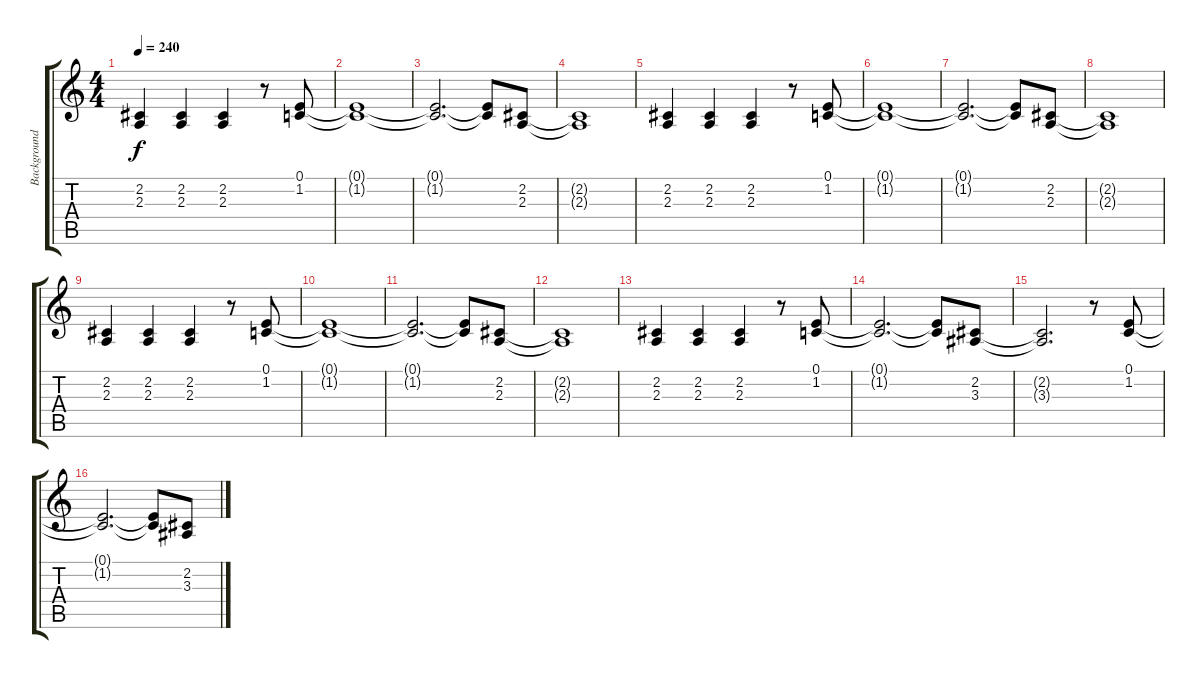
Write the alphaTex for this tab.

\track ("Background Vocals" "Background") {instrument voiceoohs}
\staff {score tabs}
\tuning (E4 B3 G3 D3 A2 E2) {hide}
\ts (4 4)
\tempo 240
\clef g2
\ks c
(2.2 2.3).4{dy f} (2.2 2.3).4 (2.2 2.3).4 r.8 (0.1 1.2).8 |
(0.1{t} 1.2{t}).1 |
(0.1{t} 1.2{t}).2{d} (0.1{t} 1.2{t}).8 (2.2 2.3).8 |
(2.2{t} 2.3{t}).1 |
(2.2 2.3).4 (2.2 2.3).4 (2.2 2.3).4 r.8 (0.1 1.2).8 |
(0.1{t} 1.2{t}).1 |
(0.1{t} 1.2{t}).2{d} (0.1{t} 1.2{t}).8 (2.2 2.3).8 |
(2.2{t} 2.3{t}).1 |
(2.2 2.3).4 (2.2 2.3).4 (2.2 2.3).4 r.8 (0.1 1.2).8 |
(0.1{t} 1.2{t}).1 |
(0.1{t} 1.2{t}).2{d} (0.1{t} 1.2{t}).8 (2.2 2.3).8 |
(2.2{t} 2.3{t}).1 |
(2.2 2.3).4 (2.2 2.3).4 (2.2 2.3).4 r.8 (0.1 1.2).8 |
(0.1{t} 1.2{t}).2{d} (0.1{t} 1.2{t}).8 (2.2 3.3).8 |
(2.2{t} 3.3{t}).2{d} r.8 (0.1 1.2).8 |
(0.1{t} 1.2{t}).2{d} (0.1{t} 1.2{t}).8 (2.2 3.3).8
